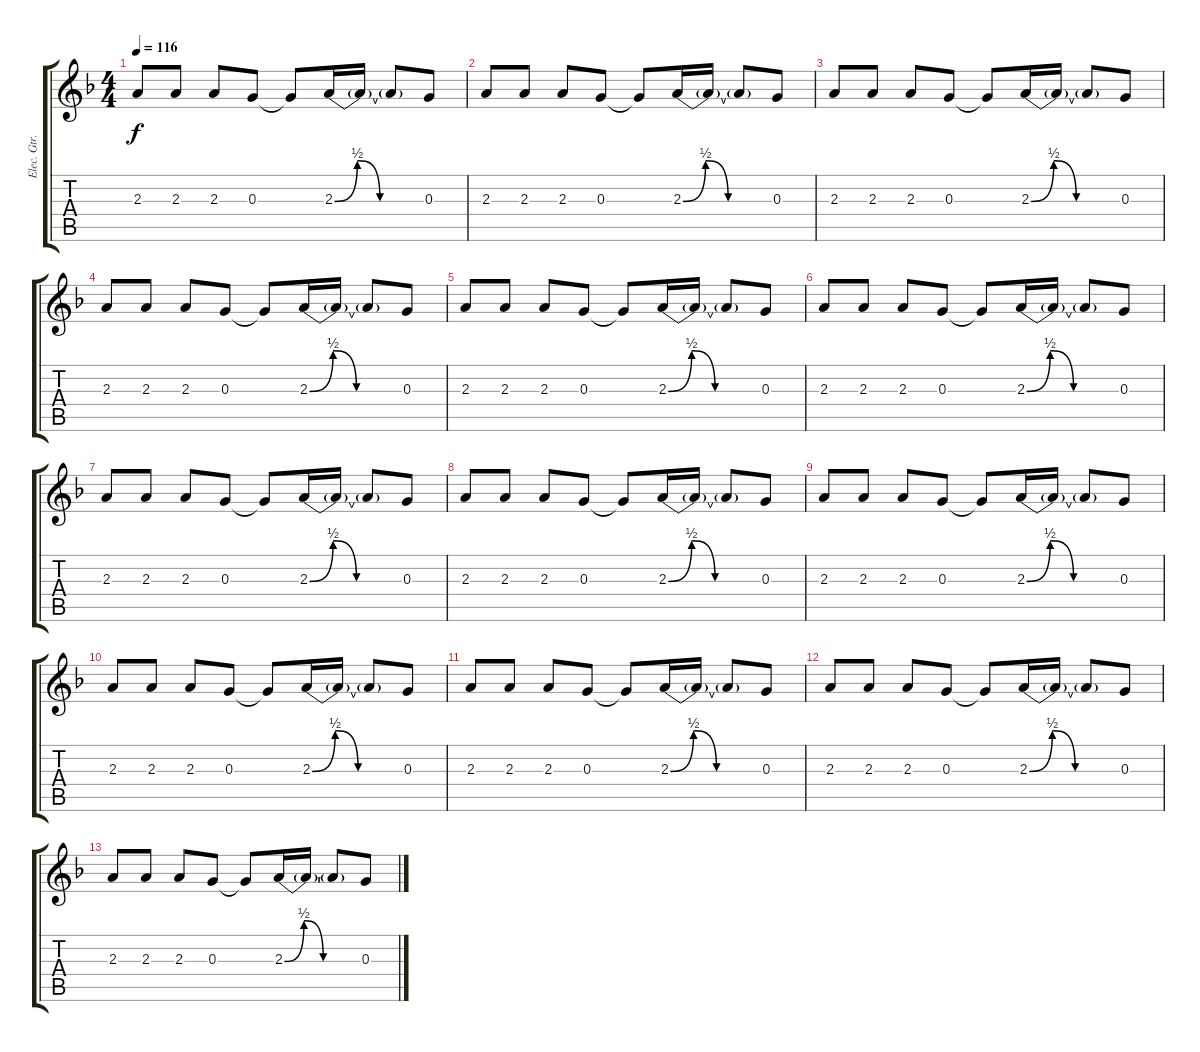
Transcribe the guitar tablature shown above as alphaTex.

\track ("Elec. Gtr." "Elec. Gtr.") {instrument distortionguitar}
\staff {score tabs}
\tuning (E4 B3 G3 D3 A2 E2) {hide}
\ts (4 4)
\tempo 116
\clef g2
\ks dminor
2.3.8{dy f} 2.3.8 2.3.8 0.3.8 0.3{t}.8 2.3{be (custom 0 0 15 2 30 0 38 0 60 0)}.16 2.3{t}.16 2.3{t}.8 0.3.8 |
2.3.8 2.3.8 2.3.8 0.3.8 0.3{t}.8 2.3{be (custom 0 0 15 2 30 0 38 0 60 0)}.16 2.3{t}.16 2.3{t}.8 0.3.8 |
2.3.8 2.3.8 2.3.8 0.3.8 0.3{t}.8 2.3{be (custom 0 0 15 2 30 0 38 0 60 0)}.16 2.3{t}.16 2.3{t}.8 0.3.8 |
2.3.8 2.3.8 2.3.8 0.3.8 0.3{t}.8 2.3{be (custom 0 0 15 2 30 0 38 0 60 0)}.16 2.3{t}.16 2.3{t}.8 0.3.8 |
2.3.8 2.3.8 2.3.8 0.3.8 0.3{t}.8 2.3{be (custom 0 0 15 2 30 0 38 0 60 0)}.16 2.3{t}.16 2.3{t}.8 0.3.8 |
2.3.8{volume 5} 2.3.8 2.3.8 0.3.8 0.3{t}.8 2.3{be (custom 0 0 15 2 30 0 38 0 60 0)}.16 2.3{t}.16 2.3{t}.8 0.3.8 |
2.3.8 2.3.8 2.3.8 0.3.8 0.3{t}.8 2.3{be (custom 0 0 15 2 30 0 38 0 60 0)}.16 2.3{t}.16 2.3{t}.8 0.3.8 |
2.3.8 2.3.8 2.3.8 0.3.8 0.3{t}.8 2.3{be (custom 0 0 15 2 30 0 38 0 60 0)}.16 2.3{t}.16 2.3{t}.8 0.3.8 |
2.3.8 2.3.8 2.3.8 0.3.8 0.3{t}.8 2.3{be (custom 0 0 15 2 30 0 38 0 60 0)}.16 2.3{t}.16 2.3{t}.8 0.3.8 |
2.3.8{volume 0} 2.3.8 2.3.8 0.3.8 0.3{t}.8 2.3{be (custom 0 0 15 2 30 0 38 0 60 0)}.16 2.3{t}.16 2.3{t}.8 0.3.8 |
2.3.8 2.3.8 2.3.8 0.3.8 0.3{t}.8 2.3{be (custom 0 0 15 2 30 0 38 0 60 0)}.16 2.3{t}.16 2.3{t}.8 0.3.8 |
2.3.8 2.3.8 2.3.8 0.3.8 0.3{t}.8 2.3{be (custom 0 0 15 2 30 0 38 0 60 0)}.16 2.3{t}.16 2.3{t}.8 0.3.8 |
2.3.8 2.3.8 2.3.8 0.3.8 0.3{t}.8 2.3{be (custom 0 0 15 2 30 0 38 0 60 0)}.16 2.3{t}.16 2.3{t}.8 0.3.8
